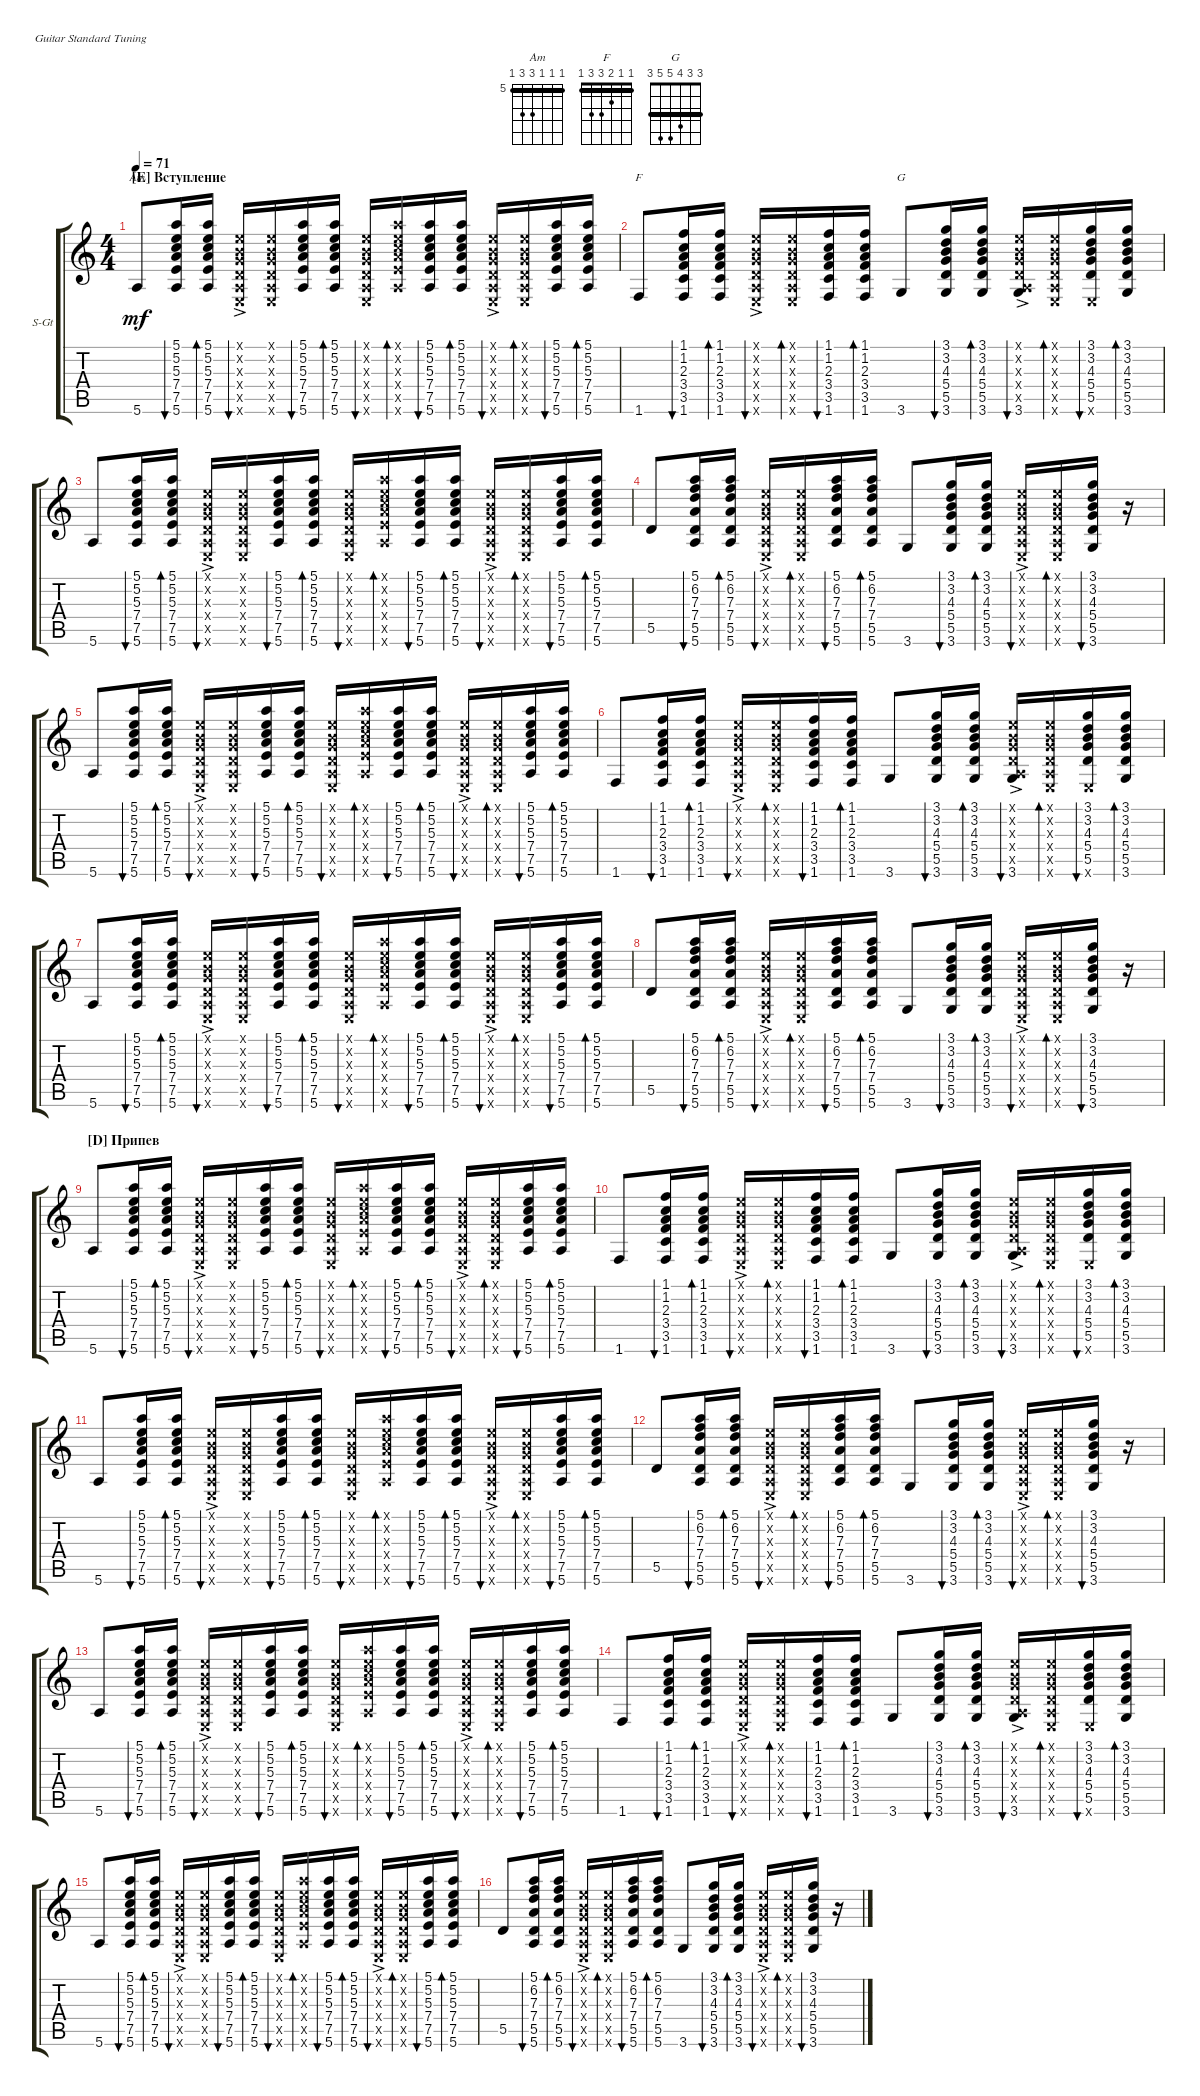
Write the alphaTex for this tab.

\defaultSystemsLayout 4
\bracketExtendMode groupsimilarinstruments
\firstSystemTrackNameOrientation horizontal
\otherSystemsTrackNameOrientation horizontal
\track ("Steel Guitar" "S-Gt") {instrument acousticguitarsteel}
\staff {score tabs}
\tuning (E4 B3 G3 D3 A2 E2)
\chord ("Am" 5 5 5 7 7 5) {firstfret 5 barre (5 5 5)}
\chord ("F" 1 1 2 3 3 1) {barre (1 1)}
\chord ("G" 3 3 4 5 5 3) {barre (3 3)}
\ts (4 4)
\section ("E" "Вступление")
\tempo 71
\clef g2
\ks c
5.6.8{ch "Am" dy mf instrument acousticguitarsteel} (7.5 7.4 5.6 5.3 5.2 5.1).16{bu 30} (7.5 7.4 5.6 5.3 5.2 5.1).16{bd 30} (0.6{ac x} 0.5{ac x} 0.4{ac x} 0.3{ac x} 0.2{ac x} 0.1{ac x}).16{bu 30} (0.1{x} 0.2{x} 0.3{x} 0.4{x} 0.5{x} 0.6{x}).16 (7.5 7.4 5.6 5.3 5.2 5.1).16{bu 30} (5.1 5.2 5.3 7.4 7.5 5.6).16{bd 30} (0.1{x} 0.2{x} 0.3{x} 0.4{x} 0.5{x} 0.6{x}).16{bu 30} (7.5{x} 7.4{x} 5.3{x} 5.2{x} 5.1{x} 5.6{x}).16{bd 30} (7.5 7.4 5.6 5.3 5.2 5.1).16{bu 30} (7.5 7.4 5.6 5.3 5.2 5.1).16{bd 30} (0.6{ac x} 0.5{ac x} 0.4{ac x} 0.3{ac x} 0.2{ac x} 0.1{ac x}).16{bu 30} (0.6{x} 0.5{x} 0.4{x} 0.3{x} 0.2{x} 0.1{x}).16{bd 30} (7.5 7.4 5.6 5.3 5.2 5.1).16{bu 30} (7.5 7.4 5.3 5.2 5.1 5.6).16{bd 30} |
1.6.8{ch "F"} (3.5 3.4 1.6 2.3 1.2 1.1).16{bu 30} (3.5 3.4 1.6 2.3 1.2 1.1).16{bd 30} (0.6{ac x} 0.5{ac x} 0.4{ac x} 0.3{ac x} 0.2{ac x} 0.1{ac x}).16{bu 30} (0.6{x} 0.5{x} 0.4{x} 0.3{x} 0.2{x} 0.1{x}).16{bd 30} (3.5 3.4 1.6 2.3 1.2 1.1).16{bu 30} (3.5 3.4 2.3 1.2 1.1 1.6).16{bd 30} 3.6.8{ch "G"} (5.5 5.4 3.6 4.3 3.2 3.1).16{bu 30} (5.5 5.4 3.6 4.3 3.2 3.1).16{bd 30} (3.6 0.5{ac x} 0.4{ac x} 0.3{ac x} 0.2{ac x} 0.1{ac x}).16{bu 30} (0.6{x} 0.5{x} 0.4{x} 0.3{x} 0.2{x} 0.1{x}).16{bd 30} (5.5 5.4 0.6{x} 4.3 3.2 3.1).16{bu 30} (5.5 5.4 4.3 3.2 3.1 3.6).16{bd 30} |
5.6.8 (7.5 7.4 5.6 5.3 5.2 5.1).16{bu 30} (7.5 7.4 5.6 5.3 5.2 5.1).16{bd 30} (0.6{ac x} 0.5{ac x} 0.4{ac x} 0.3{ac x} 0.2{ac x} 0.1{ac x}).16{bu 30} (0.1{x} 0.2{x} 0.3{x} 0.4{x} 0.5{x} 0.6{x}).16 (7.5 7.4 5.6 5.3 5.2 5.1).16{bu 30} (5.1 5.2 5.3 7.4 7.5 5.6).16{bd 30} (0.1{x} 0.2{x} 0.3{x} 0.4{x} 0.5{x} 0.6{x}).16{bu 30} (7.5{x} 7.4{x} 5.3{x} 5.2{x} 5.1{x} 5.6{x}).16{bd 30} (7.5 7.4 5.6 5.3 5.2 5.1).16{bu 30} (7.5 7.4 5.6 5.3 5.2 5.1).16{bd 30} (0.6{ac x} 0.5{ac x} 0.4{ac x} 0.3{ac x} 0.2{ac x} 0.1{ac x}).16{bu 30} (0.6{x} 0.5{x} 0.4{x} 0.3{x} 0.2{x} 0.1{x}).16{bd 30} (7.5 7.4 5.6 5.3 5.2 5.1).16{bu 30} (7.5 7.4 5.3 5.2 5.1 5.6).16{bd 30} |
5.5.8 (5.5 7.4 5.6 7.3 6.2 5.1).16{bu 30} (5.5 7.4 5.6 7.3 6.2 5.1).16{bd 30} (0.6{ac x} 0.5{ac x} 0.4{ac x} 0.3{ac x} 0.2{ac x} 0.1{ac x}).16{bu 30} (0.6{x} 0.5{x} 0.4{x} 0.3{x} 0.2{x} 0.1{x}).16{bd 30} (5.5 7.4 5.6 7.3 6.2 5.1).16{bu 30} (7.4 7.3 6.2 5.1 5.5 5.6).16{bd 30} 3.6.8 (5.5 5.4 3.6 4.3 3.2 3.1).16{bu 30} (5.5 5.4 3.6 4.3 3.2 3.1).16{bd 30} (0.6{ac x} 0.5{ac x} 0.4{ac x} 0.3{ac x} 0.2{ac x} 0.1{ac x}).16{bu 30} (0.6{x} 0.5{x} 0.4{x} 0.3{x} 0.2{x} 0.1{x}).16{bd 30} (5.5 5.4 3.6 4.3 3.2 3.1).16{bu 30} r.16 |
5.6.8 (7.5 7.4 5.6 5.3 5.2 5.1).16{bu 30} (7.5 7.4 5.6 5.3 5.2 5.1).16{bd 30} (0.6{ac x} 0.5{ac x} 0.4{ac x} 0.3{ac x} 0.2{ac x} 0.1{ac x}).16{bu 30} (0.1{x} 0.2{x} 0.3{x} 0.4{x} 0.5{x} 0.6{x}).16 (7.5 7.4 5.6 5.3 5.2 5.1).16{bu 30} (5.1 5.2 5.3 7.4 7.5 5.6).16{bd 30} (0.1{x} 0.2{x} 0.3{x} 0.4{x} 0.5{x} 0.6{x}).16{bu 30} (7.5{x} 7.4{x} 5.3{x} 5.2{x} 5.1{x} 5.6{x}).16{bd 30} (7.5 7.4 5.6 5.3 5.2 5.1).16{bu 30} (7.5 7.4 5.6 5.3 5.2 5.1).16{bd 30} (0.6{ac x} 0.5{ac x} 0.4{ac x} 0.3{ac x} 0.2{ac x} 0.1{ac x}).16{bu 30} (0.6{x} 0.5{x} 0.4{x} 0.3{x} 0.2{x} 0.1{x}).16{bd 30} (7.5 7.4 5.6 5.3 5.2 5.1).16{bu 30} (7.5 7.4 5.3 5.2 5.1 5.6).16{bd 30} |
1.6.8 (3.5 3.4 1.6 2.3 1.2 1.1).16{bu 30} (3.5 3.4 1.6 2.3 1.2 1.1).16{bd 30} (0.6{ac x} 0.5{ac x} 0.4{ac x} 0.3{ac x} 0.2{ac x} 0.1{ac x}).16{bu 30} (0.6{x} 0.5{x} 0.4{x} 0.3{x} 0.2{x} 0.1{x}).16{bd 30} (3.5 3.4 1.6 2.3 1.2 1.1).16{bu 30} (3.5 3.4 2.3 1.2 1.1 1.6).16{bd 30} 3.6.8 (5.5 5.4 3.6 4.3 3.2 3.1).16{bu 30} (5.5 5.4 3.6 4.3 3.2 3.1).16{bd 30} (3.6 0.5{ac x} 0.4{ac x} 0.3{ac x} 0.2{ac x} 0.1{ac x}).16{bu 30} (0.6{x} 0.5{x} 0.4{x} 0.3{x} 0.2{x} 0.1{x}).16{bd 30} (5.5 5.4 0.6{x} 4.3 3.2 3.1).16{bu 30} (5.5 5.4 4.3 3.2 3.1 3.6).16{bd 30} |
5.6.8 (7.5 7.4 5.6 5.3 5.2 5.1).16{bu 30} (7.5 7.4 5.6 5.3 5.2 5.1).16{bd 30} (0.6{ac x} 0.5{ac x} 0.4{ac x} 0.3{ac x} 0.2{ac x} 0.1{ac x}).16{bu 30} (0.1{x} 0.2{x} 0.3{x} 0.4{x} 0.5{x} 0.6{x}).16 (7.5 7.4 5.6 5.3 5.2 5.1).16{bu 30} (5.1 5.2 5.3 7.4 7.5 5.6).16{bd 30} (0.1{x} 0.2{x} 0.3{x} 0.4{x} 0.5{x} 0.6{x}).16{bu 30} (7.5{x} 7.4{x} 5.3{x} 5.2{x} 5.1{x} 5.6{x}).16{bd 30} (7.5 7.4 5.6 5.3 5.2 5.1).16{bu 30} (7.5 7.4 5.6 5.3 5.2 5.1).16{bd 30} (0.6{ac x} 0.5{ac x} 0.4{ac x} 0.3{ac x} 0.2{ac x} 0.1{ac x}).16{bu 30} (0.6{x} 0.5{x} 0.4{x} 0.3{x} 0.2{x} 0.1{x}).16{bd 30} (7.5 7.4 5.6 5.3 5.2 5.1).16{bu 30} (7.5 7.4 5.3 5.2 5.1 5.6).16{bd 30} |
5.5.8 (5.5 7.4 5.6 7.3 6.2 5.1).16{bu 30} (5.5 7.4 5.6 7.3 6.2 5.1).16{bd 30} (0.6{ac x} 0.5{ac x} 0.4{ac x} 0.3{ac x} 0.2{ac x} 0.1{ac x}).16{bu 30} (0.6{x} 0.5{x} 0.4{x} 0.3{x} 0.2{x} 0.1{x}).16{bd 30} (5.5 7.4 5.6 7.3 6.2 5.1).16{bu 30} (7.4 7.3 6.2 5.1 5.5 5.6).16{bd 30} 3.6.8 (5.5 5.4 3.6 4.3 3.2 3.1).16{bu 30} (5.5 5.4 3.6 4.3 3.2 3.1).16{bd 30} (0.6{ac x} 0.5{ac x} 0.4{ac x} 0.3{ac x} 0.2{ac x} 0.1{ac x}).16{bu 30} (0.6{x} 0.5{x} 0.4{x} 0.3{x} 0.2{x} 0.1{x}).16{bd 30} (5.5 5.4 3.6 4.3 3.2 3.1).16{bu 30} r.16 |
\section ("D" "Припев")
5.6.8 (7.5 7.4 5.6 5.3 5.2 5.1).16{bu 30} (7.5 7.4 5.6 5.3 5.2 5.1).16{bd 30} (0.6{ac x} 0.5{ac x} 0.4{ac x} 0.3{ac x} 0.2{ac x} 0.1{ac x}).16{bu 30} (0.1{x} 0.2{x} 0.3{x} 0.4{x} 0.5{x} 0.6{x}).16 (7.5 7.4 5.6 5.3 5.2 5.1).16{bu 30} (5.1 5.2 5.3 7.4 7.5 5.6).16{bd 30} (0.1{x} 0.2{x} 0.3{x} 0.4{x} 0.5{x} 0.6{x}).16{bu 30} (7.5{x} 7.4{x} 5.3{x} 5.2{x} 5.1{x} 5.6{x}).16{bd 30} (7.5 7.4 5.6 5.3 5.2 5.1).16{bu 30} (7.5 7.4 5.6 5.3 5.2 5.1).16{bd 30} (0.6{ac x} 0.5{ac x} 0.4{ac x} 0.3{ac x} 0.2{ac x} 0.1{ac x}).16{bu 30} (0.6{x} 0.5{x} 0.4{x} 0.3{x} 0.2{x} 0.1{x}).16{bd 30} (7.5 7.4 5.6 5.3 5.2 5.1).16{bu 30} (7.5 7.4 5.3 5.2 5.1 5.6).16{bd 30} |
1.6.8 (3.5 3.4 1.6 2.3 1.2 1.1).16{bu 30} (3.5 3.4 1.6 2.3 1.2 1.1).16{bd 30} (0.6{ac x} 0.5{ac x} 0.4{ac x} 0.3{ac x} 0.2{ac x} 0.1{ac x}).16{bu 30} (0.6{x} 0.5{x} 0.4{x} 0.3{x} 0.2{x} 0.1{x}).16{bd 30} (3.5 3.4 1.6 2.3 1.2 1.1).16{bu 30} (3.5 3.4 2.3 1.2 1.1 1.6).16{bd 30} 3.6.8 (5.5 5.4 3.6 4.3 3.2 3.1).16{bu 30} (5.5 5.4 3.6 4.3 3.2 3.1).16{bd 30} (3.6 0.5{ac x} 0.4{ac x} 0.3{ac x} 0.2{ac x} 0.1{ac x}).16{bu 30} (0.6{x} 0.5{x} 0.4{x} 0.3{x} 0.2{x} 0.1{x}).16{bd 30} (5.5 5.4 0.6{x} 4.3 3.2 3.1).16{bu 30} (5.5 5.4 4.3 3.2 3.1 3.6).16{bd 30} |
5.6.8 (7.5 7.4 5.6 5.3 5.2 5.1).16{bu 30} (7.5 7.4 5.6 5.3 5.2 5.1).16{bd 30} (0.6{ac x} 0.5{ac x} 0.4{ac x} 0.3{ac x} 0.2{ac x} 0.1{ac x}).16{bu 30} (0.1{x} 0.2{x} 0.3{x} 0.4{x} 0.5{x} 0.6{x}).16 (7.5 7.4 5.6 5.3 5.2 5.1).16{bu 30} (5.1 5.2 5.3 7.4 7.5 5.6).16{bd 30} (0.1{x} 0.2{x} 0.3{x} 0.4{x} 0.5{x} 0.6{x}).16{bu 30} (7.5{x} 7.4{x} 5.3{x} 5.2{x} 5.1{x} 5.6{x}).16{bd 30} (7.5 7.4 5.6 5.3 5.2 5.1).16{bu 30} (7.5 7.4 5.6 5.3 5.2 5.1).16{bd 30} (0.6{ac x} 0.5{ac x} 0.4{ac x} 0.3{ac x} 0.2{ac x} 0.1{ac x}).16{bu 30} (0.6{x} 0.5{x} 0.4{x} 0.3{x} 0.2{x} 0.1{x}).16{bd 30} (7.5 7.4 5.6 5.3 5.2 5.1).16{bu 30} (7.5 7.4 5.3 5.2 5.1 5.6).16{bd 30} |
5.5.8 (5.5 7.4 5.6 7.3 6.2 5.1).16{bu 30} (5.5 7.4 5.6 7.3 6.2 5.1).16{bd 30} (0.6{ac x} 0.5{ac x} 0.4{ac x} 0.3{ac x} 0.2{ac x} 0.1{ac x}).16{bu 30} (0.6{x} 0.5{x} 0.4{x} 0.3{x} 0.2{x} 0.1{x}).16{bd 30} (5.5 7.4 5.6 7.3 6.2 5.1).16{bu 30} (7.4 7.3 6.2 5.1 5.5 5.6).16{bd 30} 3.6.8 (5.5 5.4 3.6 4.3 3.2 3.1).16{bu 30} (5.5 5.4 3.6 4.3 3.2 3.1).16{bd 30} (0.6{ac x} 0.5{ac x} 0.4{ac x} 0.3{ac x} 0.2{ac x} 0.1{ac x}).16{bu 30} (0.6{x} 0.5{x} 0.4{x} 0.3{x} 0.2{x} 0.1{x}).16{bd 30} (5.5 5.4 3.6 4.3 3.2 3.1).16{bu 30} r.16 |
5.6.8 (7.5 7.4 5.6 5.3 5.2 5.1).16{bu 30} (7.5 7.4 5.6 5.3 5.2 5.1).16{bd 30} (0.6{ac x} 0.5{ac x} 0.4{ac x} 0.3{ac x} 0.2{ac x} 0.1{ac x}).16{bu 30} (0.1{x} 0.2{x} 0.3{x} 0.4{x} 0.5{x} 0.6{x}).16 (7.5 7.4 5.6 5.3 5.2 5.1).16{bu 30} (5.1 5.2 5.3 7.4 7.5 5.6).16{bd 30} (0.1{x} 0.2{x} 0.3{x} 0.4{x} 0.5{x} 0.6{x}).16{bu 30} (7.5{x} 7.4{x} 5.3{x} 5.2{x} 5.1{x} 5.6{x}).16{bd 30} (7.5 7.4 5.6 5.3 5.2 5.1).16{bu 30} (7.5 7.4 5.6 5.3 5.2 5.1).16{bd 30} (0.6{ac x} 0.5{ac x} 0.4{ac x} 0.3{ac x} 0.2{ac x} 0.1{ac x}).16{bu 30} (0.6{x} 0.5{x} 0.4{x} 0.3{x} 0.2{x} 0.1{x}).16{bd 30} (7.5 7.4 5.6 5.3 5.2 5.1).16{bu 30} (7.5 7.4 5.3 5.2 5.1 5.6).16{bd 30} |
1.6.8 (3.5 3.4 1.6 2.3 1.2 1.1).16{bu 30} (3.5 3.4 1.6 2.3 1.2 1.1).16{bd 30} (0.6{ac x} 0.5{ac x} 0.4{ac x} 0.3{ac x} 0.2{ac x} 0.1{ac x}).16{bu 30} (0.6{x} 0.5{x} 0.4{x} 0.3{x} 0.2{x} 0.1{x}).16{bd 30} (3.5 3.4 1.6 2.3 1.2 1.1).16{bu 30} (3.5 3.4 2.3 1.2 1.1 1.6).16{bd 30} 3.6.8 (5.5 5.4 3.6 4.3 3.2 3.1).16{bu 30} (5.5 5.4 3.6 4.3 3.2 3.1).16{bd 30} (3.6 0.5{ac x} 0.4{ac x} 0.3{ac x} 0.2{ac x} 0.1{ac x}).16{bu 30} (0.6{x} 0.5{x} 0.4{x} 0.3{x} 0.2{x} 0.1{x}).16{bd 30} (5.5 5.4 0.6{x} 4.3 3.2 3.1).16{bu 30} (5.5 5.4 4.3 3.2 3.1 3.6).16{bd 30} |
5.6.8 (7.5 7.4 5.6 5.3 5.2 5.1).16{bu 30} (7.5 7.4 5.6 5.3 5.2 5.1).16{bd 30} (0.6{ac x} 0.5{ac x} 0.4{ac x} 0.3{ac x} 0.2{ac x} 0.1{ac x}).16{bu 30} (0.1{x} 0.2{x} 0.3{x} 0.4{x} 0.5{x} 0.6{x}).16 (7.5 7.4 5.6 5.3 5.2 5.1).16{bu 30} (5.1 5.2 5.3 7.4 7.5 5.6).16{bd 30} (0.1{x} 0.2{x} 0.3{x} 0.4{x} 0.5{x} 0.6{x}).16{bu 30} (7.5{x} 7.4{x} 5.3{x} 5.2{x} 5.1{x} 5.6{x}).16{bd 30} (7.5 7.4 5.6 5.3 5.2 5.1).16{bu 30} (7.5 7.4 5.6 5.3 5.2 5.1).16{bd 30} (0.6{ac x} 0.5{ac x} 0.4{ac x} 0.3{ac x} 0.2{ac x} 0.1{ac x}).16{bu 30} (0.6{x} 0.5{x} 0.4{x} 0.3{x} 0.2{x} 0.1{x}).16{bd 30} (7.5 7.4 5.6 5.3 5.2 5.1).16{bu 30} (7.5 7.4 5.3 5.2 5.1 5.6).16{bd 30} |
5.5.8 (5.5 7.4 5.6 7.3 6.2 5.1).16{bu 30} (5.5 7.4 5.6 7.3 6.2 5.1).16{bd 30} (0.6{ac x} 0.5{ac x} 0.4{ac x} 0.3{ac x} 0.2{ac x} 0.1{ac x}).16{bu 30} (0.6{x} 0.5{x} 0.4{x} 0.3{x} 0.2{x} 0.1{x}).16{bd 30} (5.5 7.4 5.6 7.3 6.2 5.1).16{bu 30} (7.4 7.3 6.2 5.1 5.5 5.6).16{bd 30} 3.6.8 (5.5 5.4 3.6 4.3 3.2 3.1).16{bu 30} (5.5 5.4 3.6 4.3 3.2 3.1).16{bd 30} (0.6{ac x} 0.5{ac x} 0.4{ac x} 0.3{ac x} 0.2{ac x} 0.1{ac x}).16{bu 30} (0.6{x} 0.5{x} 0.4{x} 0.3{x} 0.2{x} 0.1{x}).16{bd 30} (5.5 5.4 3.6 4.3 3.2 3.1).16{bu 30} r.16
